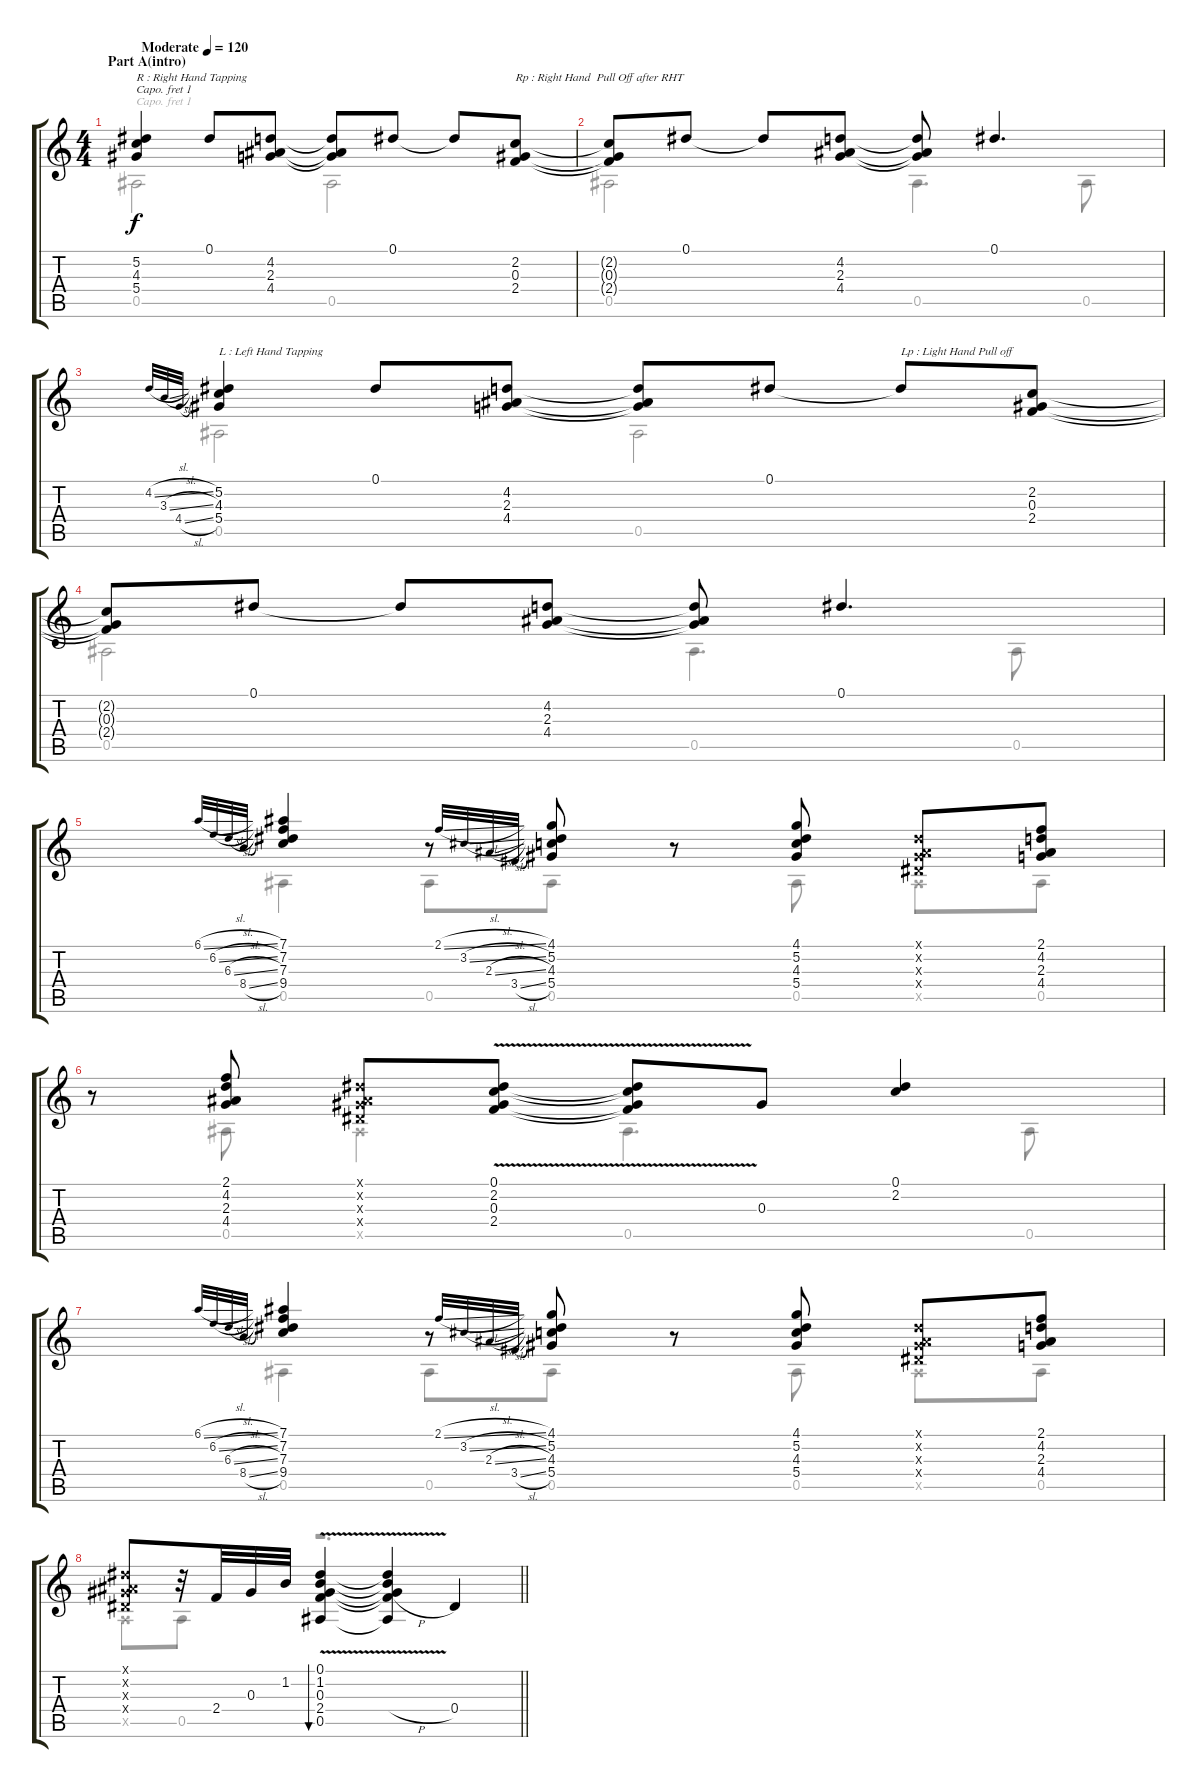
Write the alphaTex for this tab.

\track "" {instrument acousticguitarsteel}
\staff {score tabs}
\capo 1
\tuning (D4 A3 G3 D3 A2 D2) {hide}
\voice
\ts (4 4)
\section ("" "Part A(intro)")
\tempo (120 "Moderate")
\clef g2
\ks c
(5.2 4.3 5.4).4{txt "R : Right Hand Tapping" dy f instrument acousticguitarsteel} 0.1.8 (4.2 2.3 4.4).8 (4.2{t} 2.3{t} 4.4{t}).8 0.1.8 0.1{t}.8 (2.2 0.3 2.4).8{txt "Rp : Right Hand  Pull Off after RHT"} |
(2.2{t} 0.3{t} 2.4{t}).8 0.1.8 0.1{t}.8 (4.2 2.3 4.4).8 (4.2{t} 2.3{t} 4.4{t}).8 0.1.4{d} |
4.2{sl}.32{gr onbeat} 3.3{sl}.32{gr onbeat} 4.4{sl}.32{gr onbeat} (5.2 4.3 5.4).4{txt "L : Left Hand Tapping"} 0.1.8 (4.2 2.3 4.4).8 (4.2{t} 2.3{t} 4.4{t}).8 0.1.8 0.1{t}.8{txt "Lp : Light Hand Pull off"} (2.2 0.3 2.4).8 |
(2.2{t} 0.3{t} 2.4{t}).8 0.1.8 0.1{t}.8 (4.2 2.3 4.4).8 (4.2{t} 2.3{t} 4.4{t}).8 0.1.4{d} |
6.1{sl}.32{gr onbeat} 6.2{sl}.32{gr onbeat} 6.3{sl}.32{gr onbeat} 8.4{sl}.32{gr onbeat} (7.1 7.2 7.3 9.4).4 r.8 2.1{sl}.32{gr onbeat} 3.2{sl}.32{gr onbeat} 2.3{sl}.32{gr onbeat} 3.4{sl}.32{gr onbeat} (4.1 5.2 4.3 5.4).8 r.8 (4.1 5.2 4.3 5.4).8 (0.1{x} 0.2{x} 0.3{x} 0.4{x}).8 (2.1 4.2 2.3 4.4).8 |
r.8 (2.1 4.2 2.3 4.4).8 (0.1{x} 0.2{x} 0.3{x} 0.4{x}).8 (0.1{v} 2.2{v} 0.3{v} 2.4{v}).8 (0.1{t} 2.2{t} 0.3{t} 2.4{t}).8 0.3.8 (0.1 2.2).4 |
6.1{sl}.32{gr onbeat} 6.2{sl}.32{gr onbeat} 6.3{sl}.32{gr onbeat} 8.4{sl}.32{gr onbeat} (7.1 7.2 7.3 9.4).4 r.8 2.1{sl}.32{gr onbeat} 3.2{sl}.32{gr onbeat} 2.3{sl}.32{gr onbeat} 3.4{sl}.32{gr onbeat} (4.1 5.2 4.3 5.4).8 r.8 (4.1 5.2 4.3 5.4).8 (0.1{x} 0.2{x} 0.3{x} 0.4{x}).8 (2.1 4.2 2.3 4.4).8 |
\barLineRight lightlight
(0.1{x} 0.2{x} 0.3{x} 0.4{x}).8 r.32 2.4.32 0.3.32 1.2.32 (0.1{v} 1.2{v} 0.3{v} 2.4{v} 0.5{v}).4{bu 480} (0.1{t} 1.2{t} 0.3{t} 2.4{h t} 0.5{t}).4 0.4.4
\voice
\clef g2
\ottava regular
\simile none
\ks c
0.5.2{dy f} 0.5.2 |
0.5.2 0.5.4{d} 0.5.8 |
0.5.2 0.5.2 |
0.5.2 0.5.4{d} 0.5.8 |
0.5.4 0.5.8 0.5.8 r.8 0.5.8 0.5{x}.8 0.5.8 |
r.8 0.5.8 0.5{x}.4 0.5.4{d} 0.5.8 |
0.5.4 0.5.8 0.5.8 r.8 0.5.8 0.5{x}.8 0.5.8 |
\barLineRight lightlight
0.5{x}.8 0.5.8 r.2{d}
